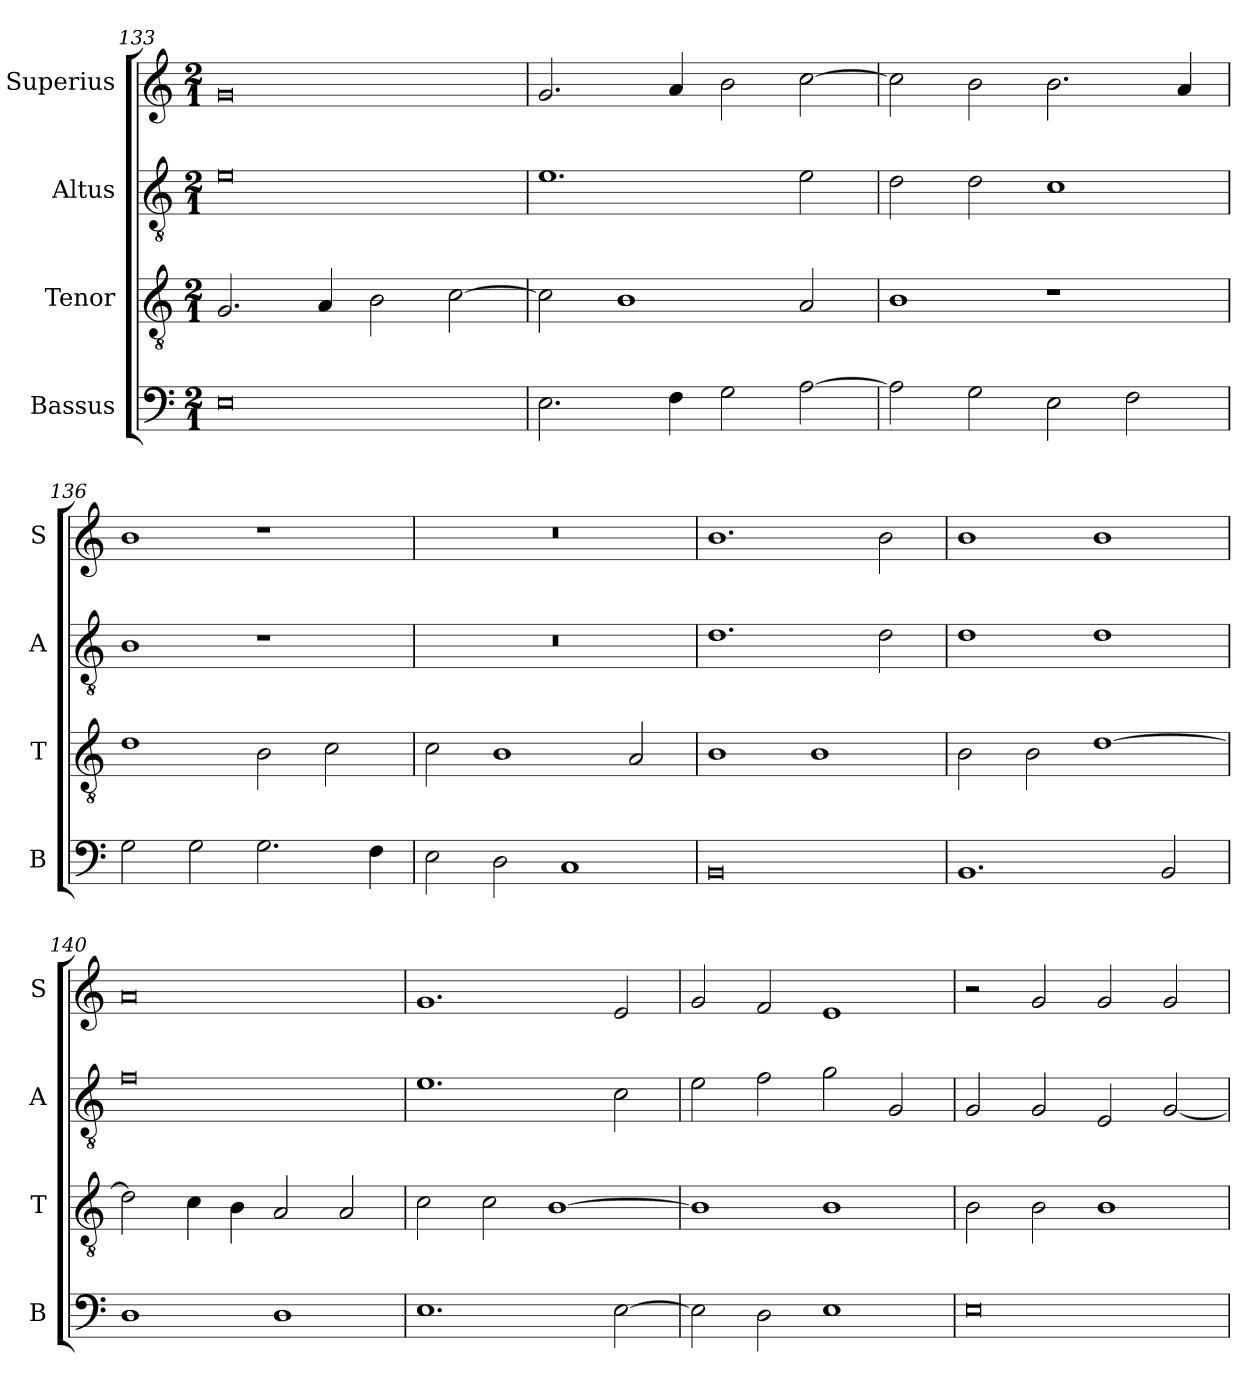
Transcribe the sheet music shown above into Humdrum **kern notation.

**kern	**kern	**kern	**kern
*part4	*part3	*part2	*part1
*staff4	*staff3	*staff2	*staff1
*I"Bassus	*I"Tenor	*I"Altus	*I"Superius
*I'B	*I'T	*I'A	*I'S
*clefF4	*clefGv2	*clefGv2	*clefG2
*k[]	*k[]	*k[]	*k[]
*M2/1	*M2/1	*M2/1	*M2/1
=133	=133	=133	=133
0E	2.G/	0e	0g
.	4A/	.	.
.	2B\	.	.
.	[2c\	.	.
=134	=134	=134	=134
2.E\	2c\]	1.e	2.g/
.	1B	.	.
4F\	.	.	4a/
2G\	.	.	2b\
[2A\	2A/	2e\	[2cc\
=135	=135	=135	=135
2A\]	1B	2d\	2cc\]
2G\	.	2d\	2b\
2E\	1r	1c	2.b\
2F\	.	.	.
.	.	.	4a/
=136	=136	=136	=136
2G\	1d	1B	1b
2G\	.	.	.
2.G\	2B\	1r	1r
.	2c\	.	.
4F\	.	.	.
=137	=137	=137	=137
2E\	2c\	0r	0r
2D\	1B	.	.
1C	.	.	.
.	2A/	.	.
=138	=138	=138	=138
0BB	1B	1.d	1.b
.	1B	.	.
.	.	2d\	2b\
=139	=139	=139	=139
1.BB	2B\	1d	1b
.	2B\	.	.
.	[1d	1d	1b
2BB/	.	.	.
=140	=140	=140	=140
1D	2d\]	0f	0a
.	4c\	.	.
.	4B\	.	.
1D	2A/	.	.
.	2A/	.	.
=141	=141	=141	=141
1.E	2c\	1.e	1.g
.	2c\	.	.
.	[1B	.	.
[2E\	.	2c\	2e/
=142	=142	=142	=142
2E\]	1B]	2e\	2g/
2D\	.	2f\	2f/
1E	1B	2g\	1e
.	.	2G/	.
=143	=143	=143	=143
0E	2B\	2G/	2r
.	2B\	2G/	2g/
.	1B	2E/	2g/
.	.	[2G/	2g/
=	=	=	=
*-	*-	*-	*-
